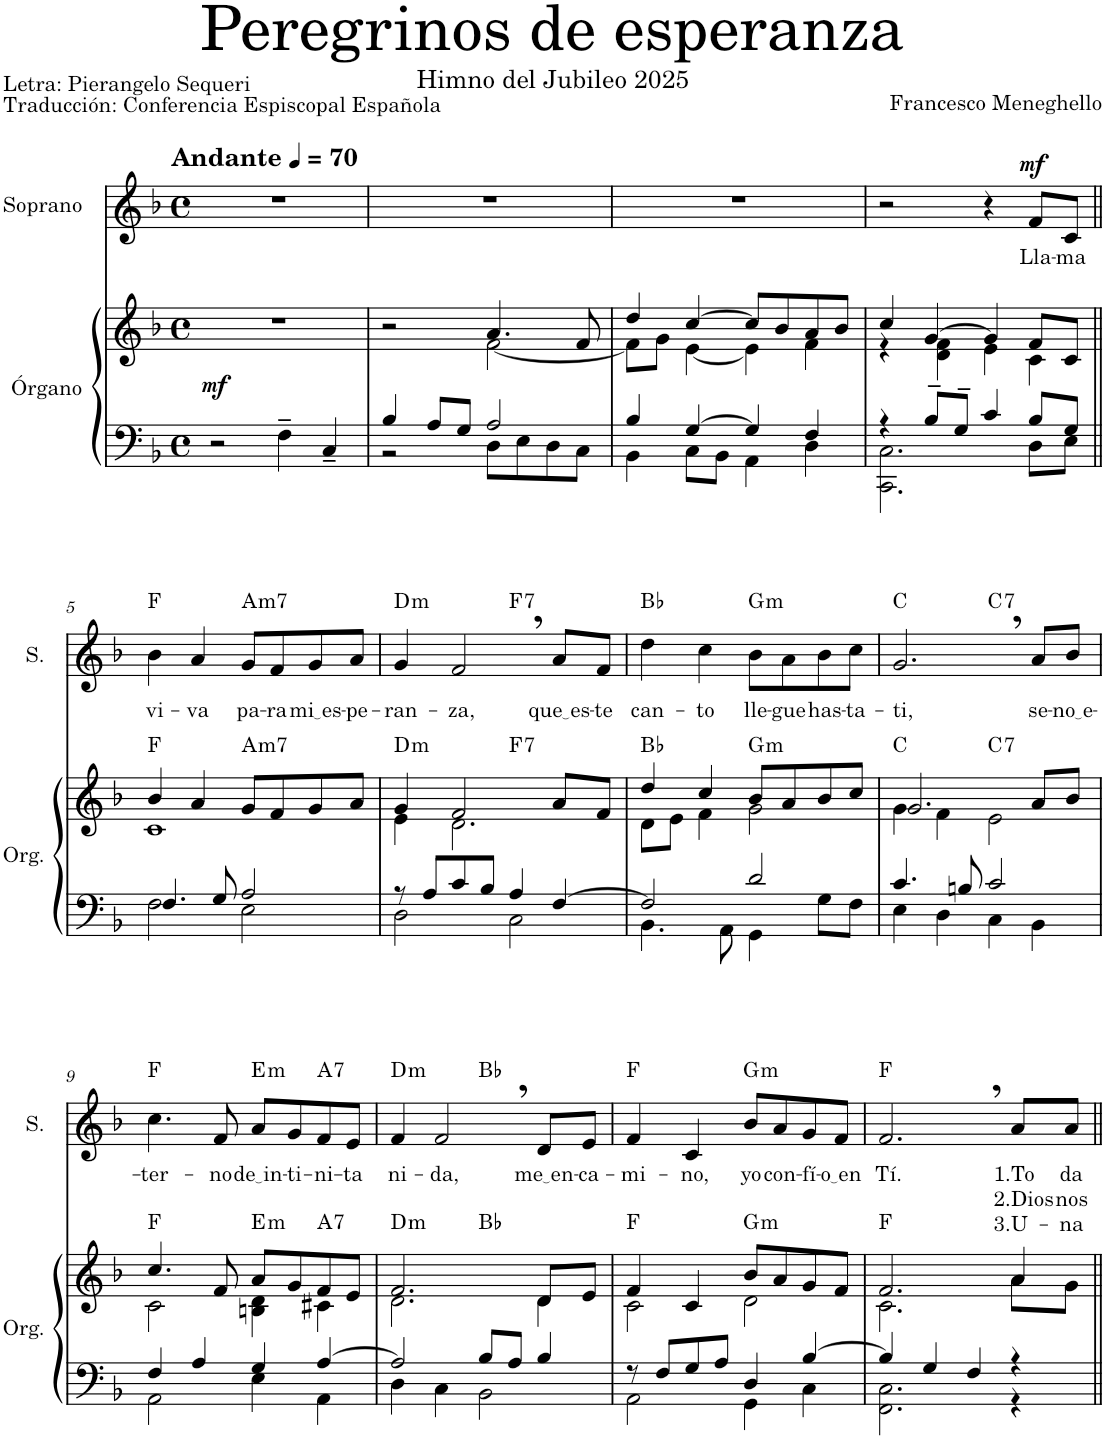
**kern	**kern	**dynam	**harte	**kern	**text	**text	**text	**dynam	**harte
*part2	*part2	*part2	*part2	*part1	*part1	*part1	*part1	*part1	*part1
*staff3	*staff2	*staff2/3	*	*staff1	*staff1	*staff1	*staff1	*staff1	*
*I"Órgano	*	*	*	*I"Soprano	*	*	*	*	*
*	*	*	*	*I'S.	*	*	*	*	*
*clefF4	*clefG2	*	*	*clefG2	*	*	*	*	*
*k[b-]	*k[b-]	*	*	*k[b-]	*	*	*	*	*
*M4/4	*M4/4	*	*	*M4/4	*	*	*	*	*
*met(c)	*met(c)	*	*	*met(c)	*	*	*	*	*
*MM70	*MM70	*	*	*MM70	*	*	*	*	*
=1	=1	=1	=1	=1	=1	=1	=1	=1	=1
!	!	!	!	!LO:TX:a:B:t=Andante	!	!	!	!	!
!	!	!LO:DY:b	!	!	!	!	!	!	!
2r	1r	mf	.	1r	.	.	.	.	.
4F~\	.	.	.	.	.	.	.	.	.
4C~/	.	.	.	.	.	.	.	.	.
=2	=2	=2	=2	=2	=2	=2	=2	=2	=2
*^	*^	*	*	*	*	*	*	*	*
4B-/	2r	2r	2ryy	.	.	1r	.	.	.	.	.
8A/L	.	.	.	.	.	.	.	.	.	.	.
8G/J	.	.	.	.	.	.	.	.	.	.	.
2A/	8D\L	4.a/	[2f\	.	.	.	.	.	.	.	.
.	8E\	.	.	.	.	.	.	.	.	.	.
.	8D\	.	.	.	.	.	.	.	.	.	.
.	8C\J	8f/	.	.	.	.	.	.	.	.	.
=3	=3	=3	=3	=3	=3	=3	=3	=3	=3	=3	=3
4B-/	4BB-\	4dd/	8f\L]	.	.	1r	.	.	.	.	.
.	.	.	8g\J	.	.	.	.	.	.	.	.
[4G/	8C\L	[4cc/	[4e\	.	.	.	.	.	.	.	.
.	8BB-\J	.	.	.	.	.	.	.	.	.	.
4G/]	4AA\	8cc/L]	4e\]	.	.	.	.	.	.	.	.
.	.	8b-/	.	.	.	.	.	.	.	.	.
4F/	4D\	8a/	4f\	.	.	.	.	.	.	.	.
.	.	8b-/J	.	.	.	.	.	.	.	.	.
=4	=4	=4	=4	=4	=4	=4	=4	=4	=4	=4	=4
4r	2.CC\ 2.C\	4cc/	4r	.	.	2r	.	.	.	.	.
8B-~/L	.	[4g/	4d\ 4f\	.	.	.	.	.	.	.	.
8G~/J	.	.	.	.	.	.	.	.	.	.	.
4c/	.	4g/]	4e\	.	.	4r	.	.	.	.	.
!	!	!	!	!	!	!	!LO:LY:b	!	!	!LO:DY:a	!
8B-/L	8D\L	8f/L	4c\	.	.	8f/L	Lla-	.	.	mf	.
!	!	!	!	!	!	!	!LO:LY:b	!	!	!	!
8G/J	8E\J	8c/J	.	.	.	8c/J	-ma	.	.	.	.
!!LO:LB:g=z
=5||	=5||	=5||	=5||	=5||	=5||	=5||	=5||	=5||	=5||	=5||	=5||
!	!	!	!	!	!	!	!LO:LY:b	!	!	!	!
4.F/	2F\	4b-/	1c	.	F:maj	4b-\	vi-	.	.	.	F:maj
!	!	!	!	!	!	!	!LO:LY:b	!	!	!	!
.	.	4a/	.	.	.	4a/	-va	.	.	.	.
8G/	.	.	.	.	.	.	.	.	.	.	.
!	!	!	!	!	!LO:H:kt=m7	!	!LO:LY:b	!	!	!	!LO:H:kt=m7
2A/	2E\	8g/L	.	.	A:min7	8g/L	pa-	.	.	.	A:min7
!	!	!	!	!	!	!	!LO:LY:b	!	!	!	!
.	.	8f/	.	.	.	8f/	-ra	.	.	.	.
!	!	!	!	!	!	!	!LO:LY:b	!	!	!	!
.	.	8g/	.	.	.	8g/	mi es	.	.	.	.
!	!	!	!	!	!	!	!LO:LY:b	!	!	!	!
.	.	8a/J	.	.	.	8a/J	-pe-	.	.	.	.
=6	=6	=6	=6	=6	=6	=6	=6	=6	=6	=6	=6
!	!	!	!	!	!LO:H:kt=m	!	!LO:LY:b	!	!	!	!LO:H:kt=m
*	*	*	*^	*	*	*^	*	*	*	*	*
8r	2D\	4g/	4e\	2ryy	.	D:min	4g/	2ryy	-ran-	.	.	.	D:min
8A/L	.	.	.	.	.	.	.	.	.	.	.	.	.
!	!	!	!	!	!	!	!	!	!LO:LY:b	!	!	!	!
8c/	.	2f/	2.d\	.	.	.	2f,/	.	-za,	.	.	.	.
8B-/J	.	.	.	.	.	.	.	.	.	.	.	.	.
!	!	!	!	!	!	!LO:H:kt=7	!	!	!	!	!	!	!LO:H:kt=7
4A/	2C\	.	.	2ryy	.	F:7	.	2ryy	.	.	.	.	F:7
!	!	!	!	!	!	!	!	!	!LO:LY:b	!	!	!	!
[4F/	.	8a/L	.	.	.	.	8a/L	.	que es	.	.	.	.
!	!	!	!	!	!	!	!	!	!LO:LY:b	!	!	!	!
.	.	8f/J	.	.	.	.	8f/J	.	-te	.	.	.	.
=7	=7	=7	=7	=7	=7	=7	=7	=7	=7	=7	=7	=7	=7
!	!	!	!	!	!	!	!	!	!LO:LY:b	!	!	!	!
*	*	*	*v	*v	*	*	*	*	*	*	*	*	*
*	*	*	*	*	*	*v	*v	*	*	*	*	*
2F/]	4.BB-\	4dd/	8d\L	.	Bb:maj	4dd\	can-	.	.	.	Bb:maj
.	.	.	8e\J	.	.	.	.	.	.	.	.
!	!	!	!	!	!	!	!LO:LY:b	!	!	!	!
.	.	4cc/	4f\	.	.	4cc\	-to	.	.	.	.
.	8AA\	.	.	.	.	.	.	.	.	.	.
!	!	!	!	!	!LO:H:kt=m	!	!LO:LY:b	!	!	!	!LO:H:kt=m
2d/	4GG\	8b-/L	2g\	.	G:min	8b-\L	lle-	.	.	.	G:min
!	!	!	!	!	!	!	!LO:LY:b	!	!	!	!
.	.	8a/	.	.	.	8a\	-gue	.	.	.	.
!	!	!	!	!	!	!	!LO:LY:b	!	!	!	!
.	8G\L	8b-/	.	.	.	8b-\	has-	.	.	.	.
!	!	!	!	!	!	!	!LO:LY:b	!	!	!	!
.	8F\J	8cc/J	.	.	.	8cc\J	-ta-	.	.	.	.
=8	=8	=8	=8	=8	=8	=8	=8	=8	=8	=8	=8
!	!	!	!	!	!	!	!LO:LY:b	!	!	!	!
*	*	*	*	*	*	*^	*	*	*	*	*
4.c/	4E\	2.g/	4g\	.	C:maj	2.g,/	2ryy	-ti,	.	.	.	C:maj
.	4D\	.	4f\	.	.	.	.	.	.	.	.	.
8Bn/	.	.	.	.	.	.	.	.	.	.	.	.
!	!	!	!	!	!LO:H:kt=7	!	!	!	!	!	!	!LO:H:kt=7
2c/	4C\	.	2e\	.	C:7	.	2ryy	.	.	.	.	C:7
!	!	!	!	!	!	!	!	!LO:LY:b	!	!	!	!
.	4BB-\	8a/L	.	.	.	8a/L	.	se-	.	.	.	.
!	!	!	!	!	!	!	!	!LO:LY:b	!	!	!	!
.	.	8b-/J	.	.	.	8b-/J	.	no e	.	.	.	.
!!LO:LB:g=z
=9	=9	=9	=9	=9	=9	=9	=9	=9	=9	=9	=9	=9
!	!	!	!	!	!	!	!	!LO:LY:b	!	!	!	!
*	*	*	*	*	*	*v	*v	*	*	*	*	*
4F/	2AA\	4.cc/	2c\	.	F:maj	4.cc\	-ter-	.	.	.	F:maj
4A/	.	.	.	.	.	.	.	.	.	.	.
!	!	!	!	!	!	!	!LO:LY:b	!	!	!	!
.	.	8f/	.	.	.	8f/	-no	.	.	.	.
!	!	!	!	!	!LO:H:kt=m	!	!LO:LY:b	!	!	!	!LO:H:kt=m
4G/	4E\	8a/L	4Bn\ 4d\	.	E:min	8a/L	de in	.	.	.	E:min
!	!	!	!	!	!	!	!LO:LY:b	!	!	!	!
.	.	8g/	.	.	.	8g/	-ti-	.	.	.	.
!	!	!	!	!	!LO:H:kt=7	!	!LO:LY:b	!	!	!	!LO:H:kt=7
[4A/	4AA\	8f/	4c#X\	.	A:7	8f/	-ni-	.	.	.	A:7
!	!	!	!	!	!	!	!LO:LY:b	!	!	!	!
.	.	8e/J	.	.	.	8e/J	-ta	.	.	.	.
=10	=10	=10	=10	=10	=10	=10	=10	=10	=10	=10	=10
!	!	!	!	!	!LO:H:kt=m	!	!LO:LY:b	!	!	!	!LO:H:kt=m
*	*	*	*^	*	*	*^	*	*	*	*	*
2A/]	4D\	2.f/	2.d\	2ryy	.	D:min	4f/	2ryy	ni-	.	.	.	D:min
!	!	!	!	!	!	!	!	!	!LO:LY:b	!	!	!	!
.	4C\	.	.	.	.	.	2f,/	.	-da,	.	.	.	.
8B-/L	2BB-\	.	.	2ryy	.	Bb:maj	.	2ryy	.	.	.	.	Bb:maj
8A/J	.	.	.	.	.	.	.	.	.	.	.	.	.
!	!	!	!	!	!	!	!	!	!LO:LY:b	!	!	!	!
4B-/	.	8d/L	4d\	.	.	.	8d/L	.	me en	.	.	.	.
!	!	!	!	!	!	!	!	!	!LO:LY:b	!	!	!	!
.	.	8e/J	.	.	.	.	8e/J	.	-ca-	.	.	.	.
=11	=11	=11	=11	=11	=11	=11	=11	=11	=11	=11	=11	=11	=11
!	!	!	!	!	!	!	!	!	!LO:LY:b	!	!	!	!
*	*	*	*v	*v	*	*	*	*	*	*	*	*	*
*	*	*	*	*	*	*v	*v	*	*	*	*	*
8r	2AA\	4f/	2c\	.	F:maj	4f/	-mi-	.	.	.	F:maj
8F/L	.	.	.	.	.	.	.	.	.	.	.
!	!	!	!	!	!	!	!LO:LY:b	!	!	!	!
8G/	.	4c/	.	.	.	4c/	-no,	.	.	.	.
8A/J	.	.	.	.	.	.	.	.	.	.	.
!	!	!	!	!	!LO:H:kt=m	!	!LO:LY:b	!	!	!	!LO:H:kt=m
4D/	4GG\	8b-/L	2d\	.	G:min	8b-/L	yo	.	.	.	G:min
!	!	!	!	!	!	!	!LO:LY:b	!	!	!	!
.	.	8a/	.	.	.	8a/	con-	.	.	.	.
!	!	!	!	!	!	!	!LO:LY:b	!	!	!	!
[4B-/	4C\	8g/	.	.	.	8g/	-fí-	.	.	.	.
!	!	!	!	!	!	!	!LO:LY:b	!	!	!	!
.	.	8f/J	.	.	.	8f/J	o en	.	.	.	.
=12	=12	=12	=12	=12	=12	=12	=12	=12	=12	=12	=12
!	!	!	!	!	!	!	!LO:LY:b	!	!	!	!
4B-/]	2.FF\ 2.C\	2.f/	2.c\	.	F:maj	2.f,/	Tí.	.	.	.	F:maj
4G/	.	.	.	.	.	.	.	.	.	.	.
4F/	.	.	.	.	.	.	.	.	.	.	.
!	!	!	!	!	!	!	!LO:LY:b	!LO:LY:b	!LO:LY:b	!	!
4r	4r	4a/	8a\L	.	.	8a/L	1.To	2.Dios	3.U-	.	.
!	!	!	!	!	!	!	!LO:LY:b	!LO:LY:b	!LO:LY:b	!	!
.	.	.	8g\J	.	.	8a/J	da	nos	-na	.	.
*v	*v	*	*	*	*	*	*	*	*	*	*
*	*v	*v	*	*	*	*	*	*	*	*
=||	=||	=||	=||	=||	=||	=||	=||	=||	=||
*-	*-	*-	*-	*-	*-	*-	*-	*-	*-
